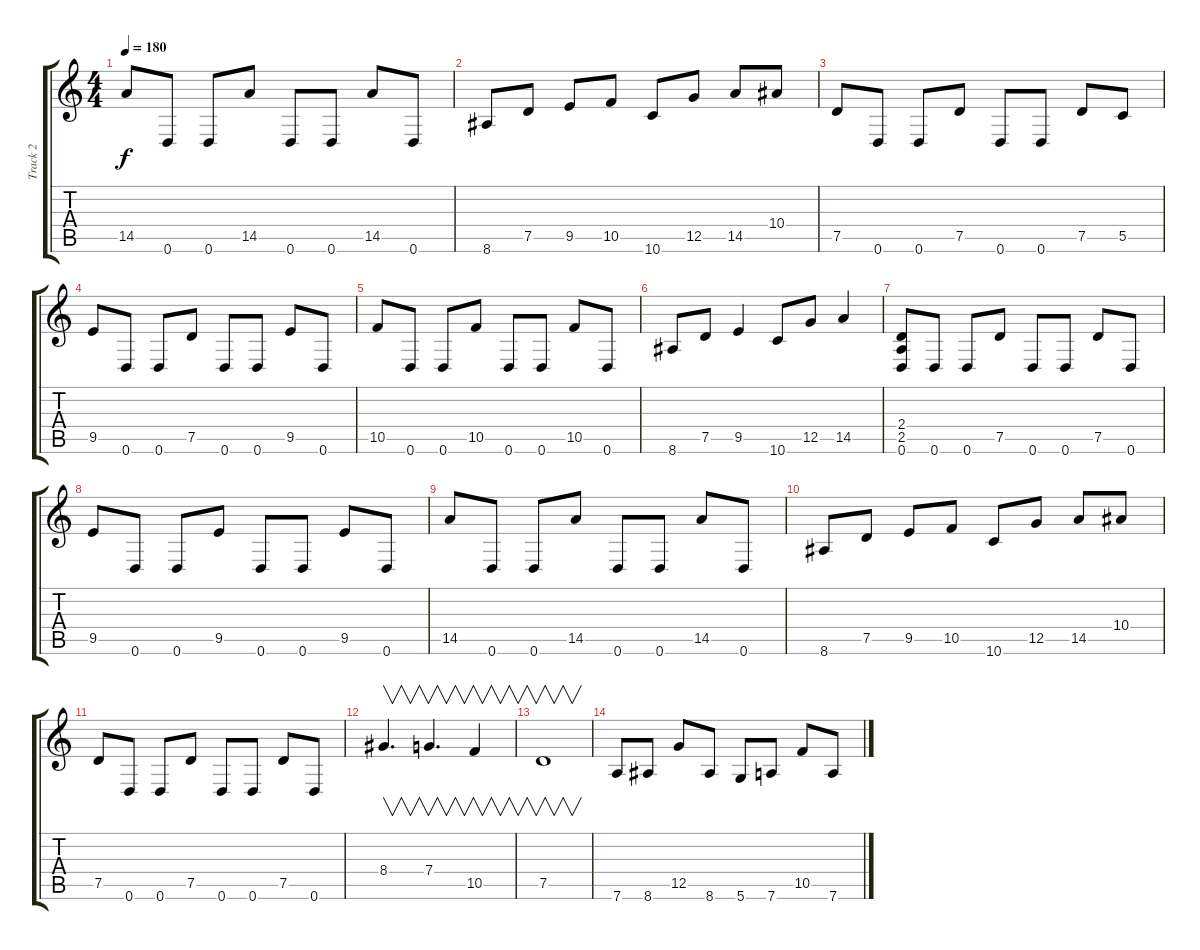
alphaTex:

\track ("Track 2" "Track 2") {instrument distortionguitar}
\staff {score tabs}
\tuning (D4 A3 F3 C3 G2 D2) {hide}
\ts (4 4)
\tempo 180
\clef g2
\ks c
14.5.8{dy f} 0.6.8 0.6.8 14.5.8 0.6.8 0.6.8 14.5.8 0.6.8 |
8.6.8 7.5.8 9.5.8 10.5.8 10.6.8 12.5.8 14.5.8 10.4.8 |
7.5.8 0.6.8 0.6.8 7.5.8 0.6.8 0.6.8 7.5.8 5.5.8 |
9.5.8 0.6.8 0.6.8 7.5.8 0.6.8 0.6.8 9.5.8 0.6.8 |
10.5.8 0.6.8 0.6.8 10.5.8 0.6.8 0.6.8 10.5.8 0.6.8 |
8.6.8 7.5.8 9.5.4 10.6.8 12.5.8 14.5.4 |
(2.4 2.5 0.6).8 0.6.8 0.6.8 7.5.8 0.6.8 0.6.8 7.5.8 0.6.8 |
9.5.8 0.6.8 0.6.8 9.5.8 0.6.8 0.6.8 9.5.8 0.6.8 |
14.5.8 0.6.8 0.6.8 14.5.8 0.6.8 0.6.8 14.5.8 0.6.8 |
8.6.8 7.5.8 9.5.8 10.5.8 10.6.8 12.5.8 14.5.8 10.4.8 |
7.5.8 0.6.8 0.6.8 7.5.8 0.6.8 0.6.8 7.5.8 0.6.8 |
8.4.4{v d} 7.4.4{v d} 10.5.4{v} |
7.5.1{v} |
7.6.8 8.6.8 12.5.8 8.6.8 5.6.8 7.6.8 10.5.8 7.6.8
